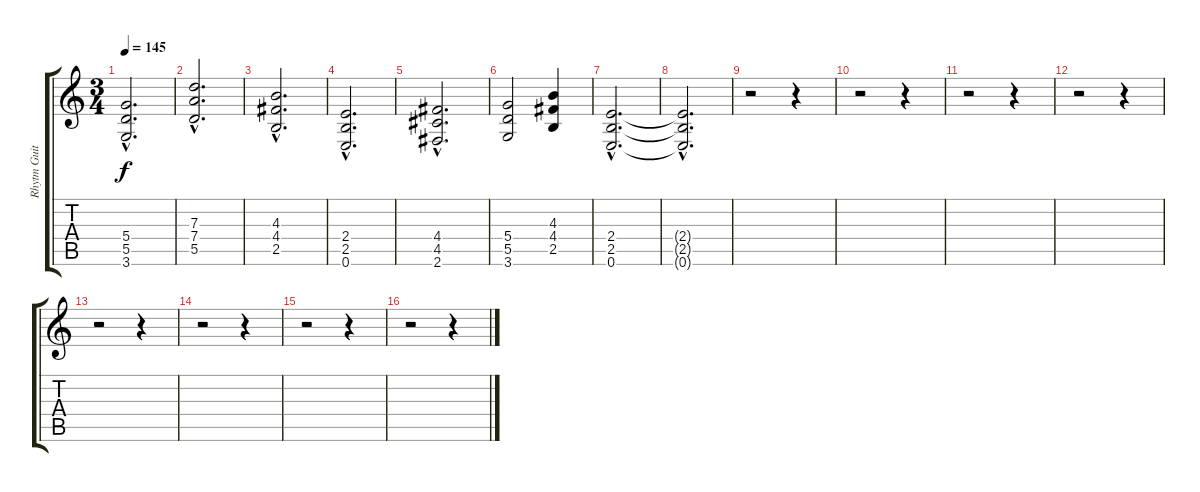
\track ("Rhytm Guitar" "Rhytm Guit") {instrument distortionguitar}
\staff {score tabs}
\tuning (E4 B3 G3 D3 A2 E2) {hide}
\ts (3 4)
\tempo 145
\clef g2
\ks c
(5.4{hac} 5.5{hac} 3.6{hac}).2{d dy f} |
(7.3{hac} 7.4{hac} 5.5{hac}).2{d} |
(4.3{hac} 4.4{hac} 2.5{hac}).2{d} |
(2.4{hac} 2.5{hac} 0.6{hac}).2{d} |
(4.4{hac} 4.5{hac} 2.6{hac}).2{d} |
(5.4 5.5 3.6).2 (4.3 4.4 2.5).4 |
(2.4{hac} 2.5{hac} 0.6{hac}).2{d} |
(2.4{hac t} 2.5{hac t} 0.6{hac t}).2{d volume 0} |
r.2 r.4 |
r.2 r.4 |
r.2 r.4 |
r.2 r.4 |
r.2 r.4 |
r.2 r.4 |
r.2 r.4 |
r.2 r.4
